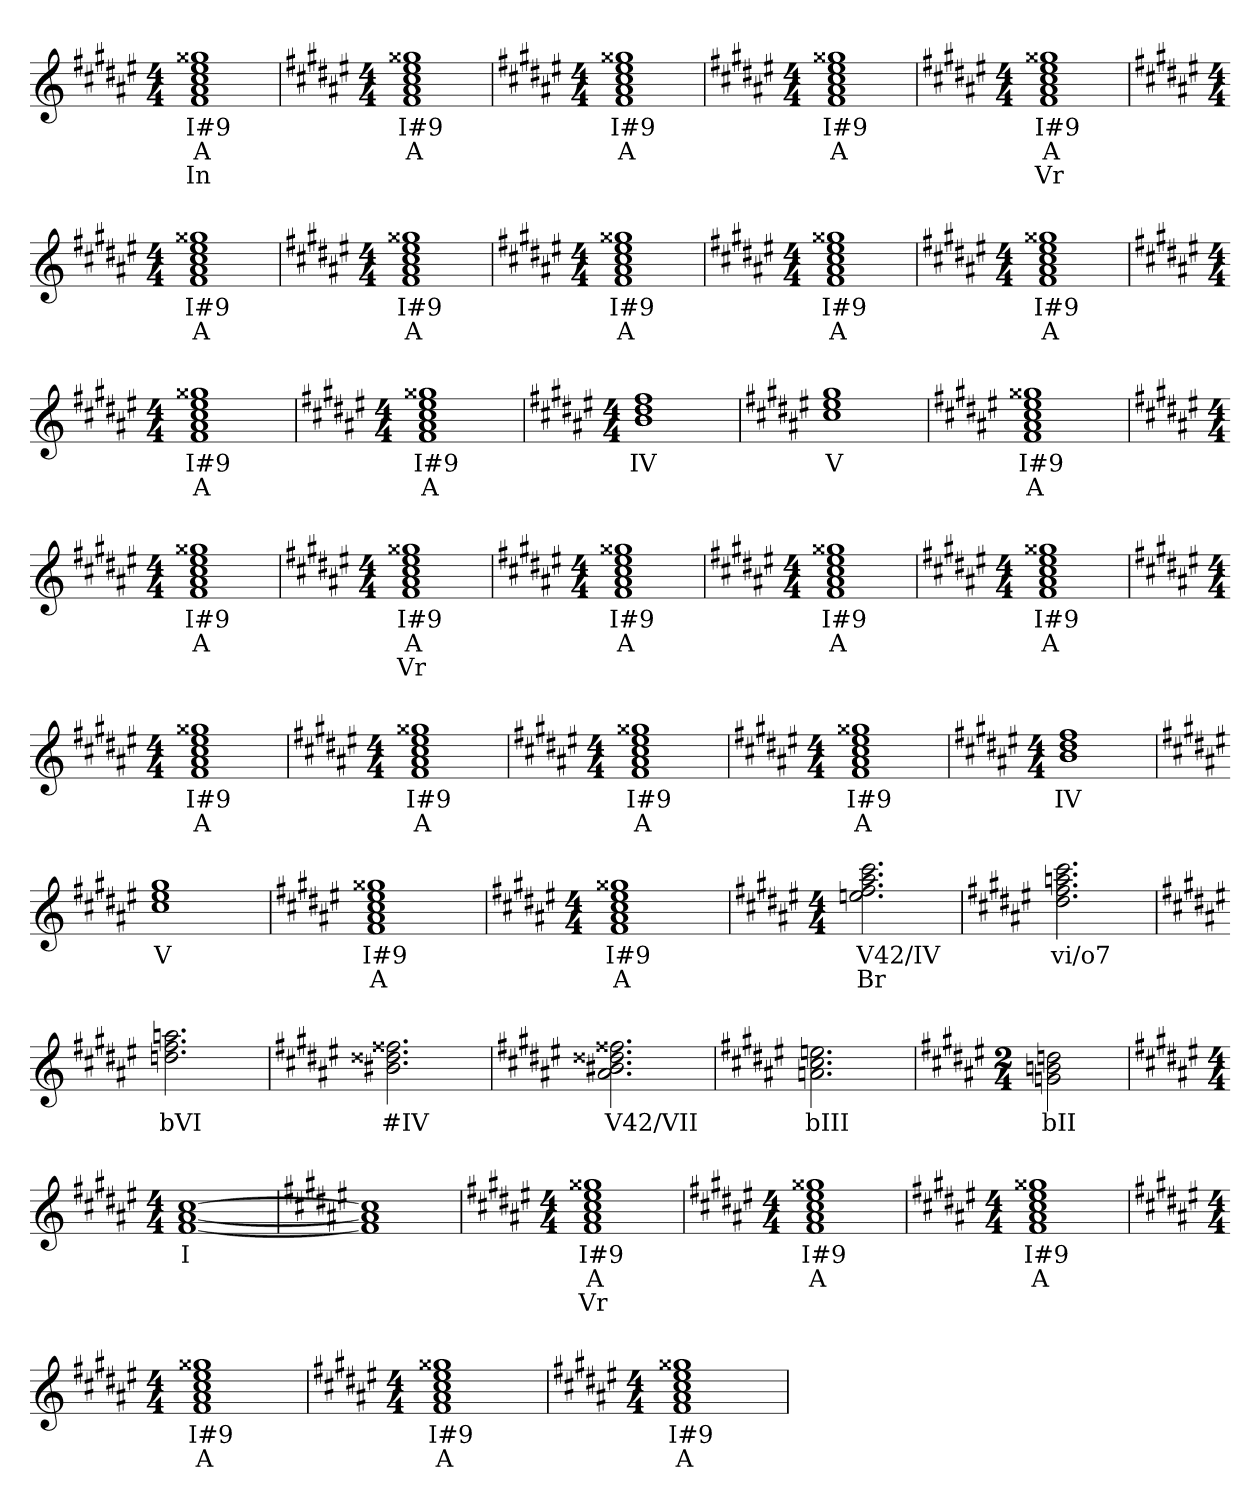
**kern	**text	**text	**text
*part1	*part1	*part1	*part1
*staff1	*staff1	*staff1	*staff1
*k[f#c#g#d#a#e#]	*	*	*
*F#:	*	*	*
*M4/4	*	*	*
=	=	=	=
1f# 1a# 1cc# 1ee# 1gg##X	I#9	A	In
=	=	=	=
*k[f#c#g#d#a#e#]	*	*	*
*F#:	*	*	*
*M4/4	*	*	*
1f# 1a# 1cc# 1ee# 1gg##X	I#9	A	.
=	=	=	=
*k[f#c#g#d#a#e#]	*	*	*
*F#:	*	*	*
*M4/4	*	*	*
1f# 1a# 1cc# 1ee# 1gg##X	I#9	A	.
=	=	=	=
*k[f#c#g#d#a#e#]	*	*	*
*F#:	*	*	*
*M4/4	*	*	*
1f# 1a# 1cc# 1ee# 1gg##X	I#9	A	.
=	=	=	=
*k[f#c#g#d#a#e#]	*	*	*
*F#:	*	*	*
*M4/4	*	*	*
1f# 1a# 1cc# 1ee# 1gg##X	I#9	A	Vr
=	=	=	=
*k[f#c#g#d#a#e#]	*	*	*
*F#:	*	*	*
*M4/4	*	*	*
1f# 1a# 1cc# 1ee# 1gg##X	I#9	A	.
=	=	=	=
*k[f#c#g#d#a#e#]	*	*	*
*F#:	*	*	*
*M4/4	*	*	*
1f# 1a# 1cc# 1ee# 1gg##X	I#9	A	.
=	=	=	=
*k[f#c#g#d#a#e#]	*	*	*
*F#:	*	*	*
*M4/4	*	*	*
1f# 1a# 1cc# 1ee# 1gg##X	I#9	A	.
=	=	=	=
*k[f#c#g#d#a#e#]	*	*	*
*F#:	*	*	*
*M4/4	*	*	*
1f# 1a# 1cc# 1ee# 1gg##X	I#9	A	.
=	=	=	=
*k[f#c#g#d#a#e#]	*	*	*
*F#:	*	*	*
*M4/4	*	*	*
1f# 1a# 1cc# 1ee# 1gg##X	I#9	A	.
=	=	=	=
*k[f#c#g#d#a#e#]	*	*	*
*F#:	*	*	*
*M4/4	*	*	*
1f# 1a# 1cc# 1ee# 1gg##X	I#9	A	.
=	=	=	=
*k[f#c#g#d#a#e#]	*	*	*
*F#:	*	*	*
*M4/4	*	*	*
1f# 1a# 1cc# 1ee# 1gg##X	I#9	A	.
=	=	=	=
*k[f#c#g#d#a#e#]	*	*	*
*F#:	*	*	*
*M4/4	*	*	*
1b 1dd# 1ff#	IV	.	.
=	=	=	=
*k[f#c#g#d#a#e#]	*	*	*
*F#:	*	*	*
1cc# 1ee# 1gg#	V	.	.
=	=	=	=
*k[f#c#g#d#a#e#]	*	*	*
*F#:	*	*	*
1f# 1a# 1cc# 1ee# 1gg##X	I#9	A	.
=	=	=	=
*k[f#c#g#d#a#e#]	*	*	*
*F#:	*	*	*
*M4/4	*	*	*
1f# 1a# 1cc# 1ee# 1gg##X	I#9	A	.
=	=	=	=
*k[f#c#g#d#a#e#]	*	*	*
*F#:	*	*	*
*M4/4	*	*	*
1f# 1a# 1cc# 1ee# 1gg##X	I#9	A	Vr
=	=	=	=
*k[f#c#g#d#a#e#]	*	*	*
*F#:	*	*	*
*M4/4	*	*	*
1f# 1a# 1cc# 1ee# 1gg##X	I#9	A	.
=	=	=	=
*k[f#c#g#d#a#e#]	*	*	*
*F#:	*	*	*
*M4/4	*	*	*
1f# 1a# 1cc# 1ee# 1gg##X	I#9	A	.
=	=	=	=
*k[f#c#g#d#a#e#]	*	*	*
*F#:	*	*	*
*M4/4	*	*	*
1f# 1a# 1cc# 1ee# 1gg##X	I#9	A	.
=	=	=	=
*k[f#c#g#d#a#e#]	*	*	*
*F#:	*	*	*
*M4/4	*	*	*
1f# 1a# 1cc# 1ee# 1gg##X	I#9	A	.
=	=	=	=
*k[f#c#g#d#a#e#]	*	*	*
*F#:	*	*	*
*M4/4	*	*	*
1f# 1a# 1cc# 1ee# 1gg##X	I#9	A	.
=	=	=	=
*k[f#c#g#d#a#e#]	*	*	*
*F#:	*	*	*
*M4/4	*	*	*
1f# 1a# 1cc# 1ee# 1gg##X	I#9	A	.
=	=	=	=
*k[f#c#g#d#a#e#]	*	*	*
*F#:	*	*	*
*M4/4	*	*	*
1f# 1a# 1cc# 1ee# 1gg##X	I#9	A	.
=	=	=	=
*k[f#c#g#d#a#e#]	*	*	*
*F#:	*	*	*
*M4/4	*	*	*
1b 1dd# 1ff#	IV	.	.
=	=	=	=
*k[f#c#g#d#a#e#]	*	*	*
*F#:	*	*	*
1cc# 1ee# 1gg#	V	.	.
=	=	=	=
*k[f#c#g#d#a#e#]	*	*	*
*F#:	*	*	*
1f# 1a# 1cc# 1ee# 1gg##X	I#9	A	.
=	=	=	=
*k[f#c#g#d#a#e#]	*	*	*
*F#:	*	*	*
*M4/4	*	*	*
1f# 1a# 1cc# 1ee# 1gg##X	I#9	A	.
=	=	=	=
*k[f#c#g#d#a#e#]	*	*	*
*F#:	*	*	*
*M4/4	*	*	*
2.een 2.ff# 2.aa# 2.ccc#	V42/IV	Br	.
=	=	=	=
*k[f#c#g#d#a#e#]	*	*	*
*F#:	*	*	*
2.dd# 2.ff# 2.aan 2.ccc#	vi/o7	.	.
=	=	=	=
*k[f#c#g#d#a#e#]	*	*	*
*F#:	*	*	*
2.ddn 2.ff# 2.aan	bVI	.	.
=	=	=	=
*k[f#c#g#d#a#e#]	*	*	*
*F#:	*	*	*
2.b#X 2.dd##X 2.ff##X	#IV	.	.
=	=	=	=
*k[f#c#g#d#a#e#]	*	*	*
*F#:	*	*	*
2.a# 2.b#X 2.dd##X 2.ff##X	V42/VII	.	.
=	=	=	=
*k[f#c#g#d#a#e#]	*	*	*
*F#:	*	*	*
2.an 2.cc# 2.een	bIII	.	.
=	=	=	=
*k[f#c#g#d#a#e#]	*	*	*
*F#:	*	*	*
*M2/4	*	*	*
2gn 2bn 2ddn	bII	.	.
=	=	=	=
*k[f#c#g#d#a#e#]	*	*	*
*F#:	*	*	*
*M4/4	*	*	*
[1f# [1a# [1cc#	I	.	.
=	=	=	=
*k[f#c#g#d#a#e#]	*	*	*
*F#:	*	*	*
1f#] 1a#] 1cc#]	.	.	.
=	=	=	=
*k[f#c#g#d#a#e#]	*	*	*
*F#:	*	*	*
*M4/4	*	*	*
1f# 1a# 1cc# 1ee# 1gg##X	I#9	A	Vr
=	=	=	=
*k[f#c#g#d#a#e#]	*	*	*
*F#:	*	*	*
*M4/4	*	*	*
1f# 1a# 1cc# 1ee# 1gg##X	I#9	A	.
=	=	=	=
*k[f#c#g#d#a#e#]	*	*	*
*F#:	*	*	*
*M4/4	*	*	*
1f# 1a# 1cc# 1ee# 1gg##X	I#9	A	.
=	=	=	=
*k[f#c#g#d#a#e#]	*	*	*
*F#:	*	*	*
*M4/4	*	*	*
1f# 1a# 1cc# 1ee# 1gg##X	I#9	A	.
=	=	=	=
*k[f#c#g#d#a#e#]	*	*	*
*F#:	*	*	*
*M4/4	*	*	*
1f# 1a# 1cc# 1ee# 1gg##X	I#9	A	.
=	=	=	=
*k[f#c#g#d#a#e#]	*	*	*
*F#:	*	*	*
*M4/4	*	*	*
1f# 1a# 1cc# 1ee# 1gg##X	I#9	A	.
=	=	=	=
*-	*-	*-	*-
